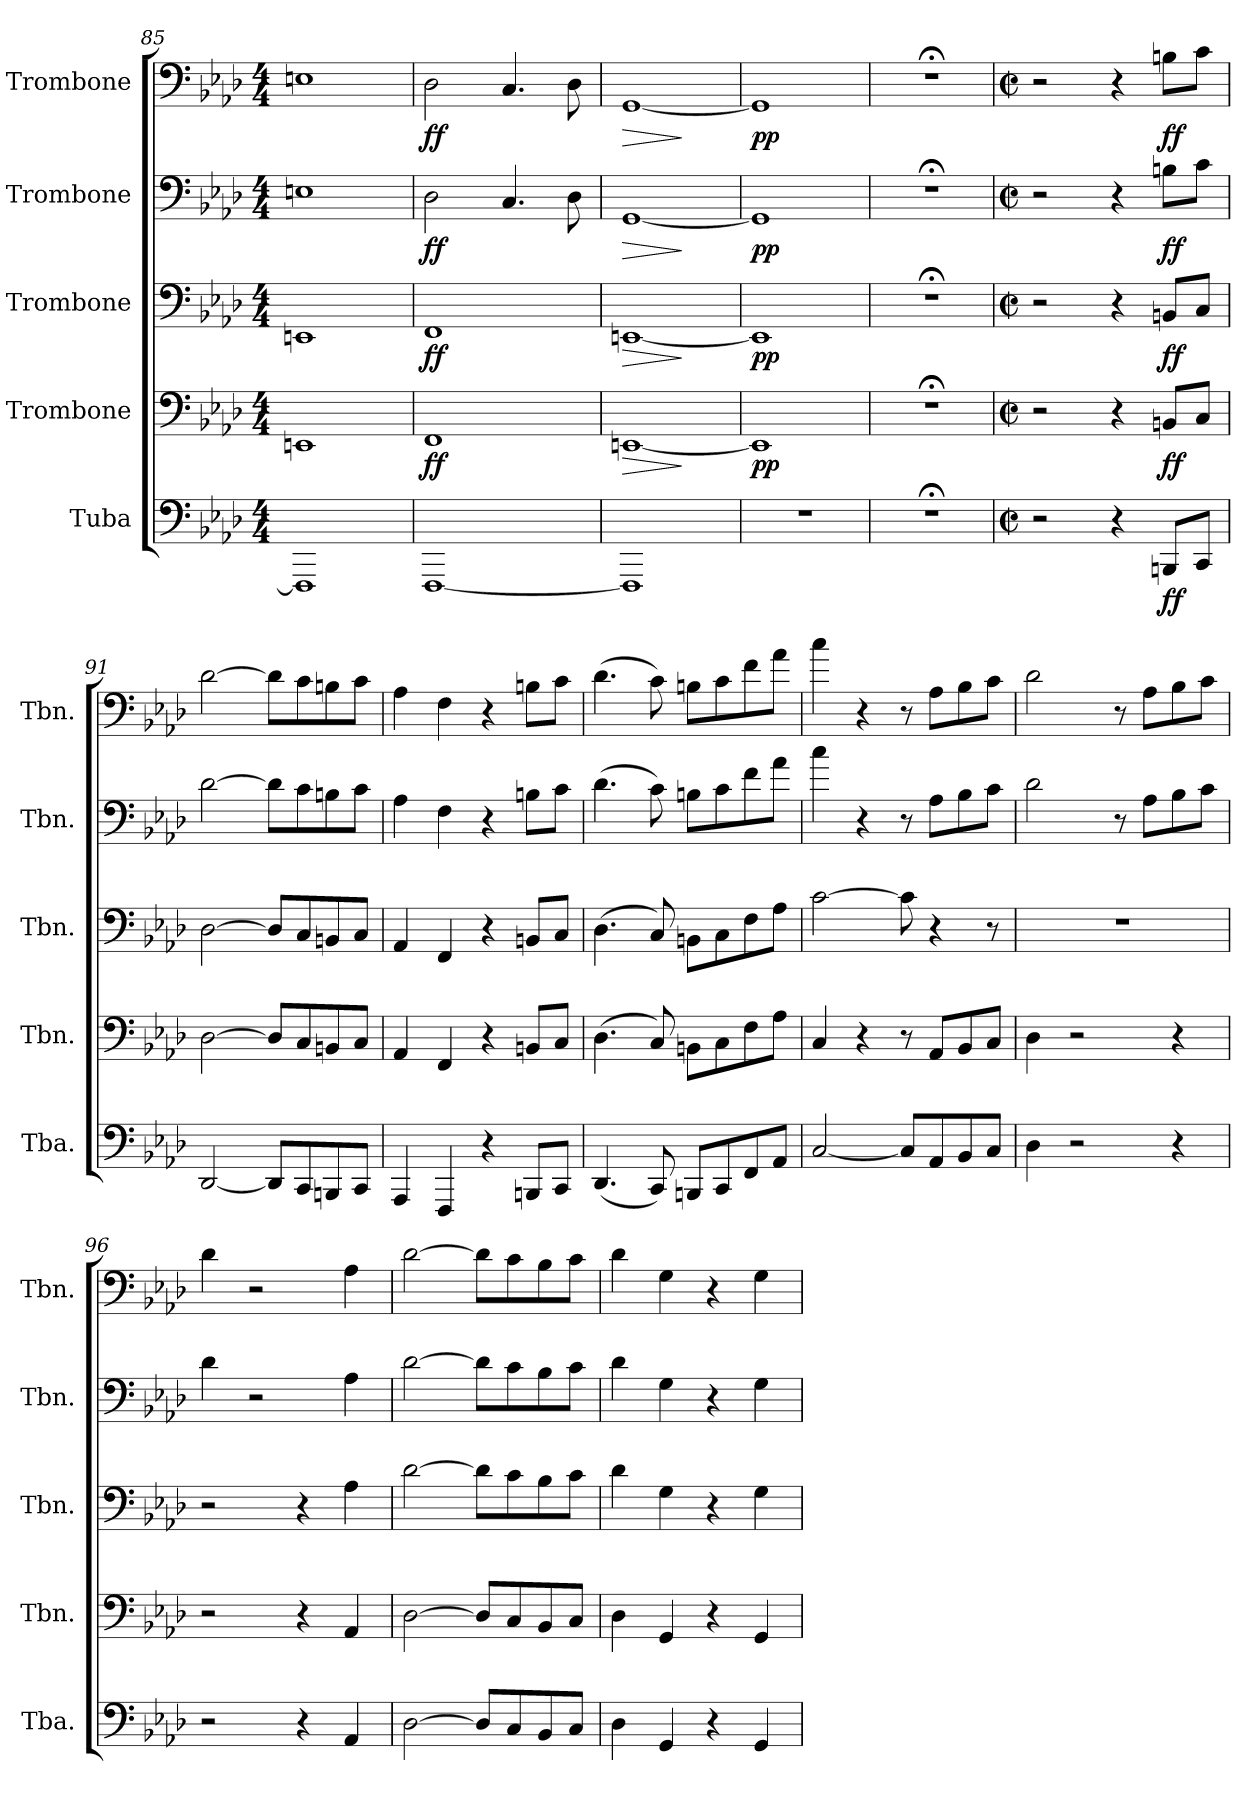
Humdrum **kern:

**kern	**dynam	**kern	**dynam	**kern	**dynam	**kern	**dynam	**kern	**dynam
*part5	*part5	*part4	*part4	*part3	*part3	*part2	*part2	*part1	*part1
*staff5	*staff5	*staff4	*staff4	*staff3	*staff3	*staff2	*staff2	*staff1	*staff1
*I"Tuba	*	*I"Trombone	*	*I"Trombone	*	*I"Trombone	*	*I"Trombone	*
*I'Tba.	*	*I'Tbn.	*	*I'Tbn.	*	*I'Tbn.	*	*I'Tbn.	*
*clefF4	*	*clefF4	*	*clefF4	*	*clefF4	*	*clefF4	*
*k[b-e-a-d-]	*	*k[b-e-a-d-]	*	*k[b-e-a-d-]	*	*k[b-e-a-d-]	*	*k[b-e-a-d-]	*
*M4/4	*	*M4/4	*	*M4/4	*	*M4/4	*	*M4/4	*
=85	=85	=85	=85	=85	=85	=85	=85	=85	=85
1FFF]	.	1EEn	.	1EEn	.	1En	.	1En	.
=86	=86	=86	=86	=86	=86	=86	=86	=86	=86
!	!	!	!LO:DY:b	!	!LO:DY:b	!	!LO:DY:b	!	!LO:DY:b
[1FFF	.	1FF	ff	1FF	ff	2D-\	ff	2D-\	ff
.	.	.	.	.	.	4.C/	.	4.C/	.
.	.	.	.	.	.	8D-\	.	8D-\	.
=87	=87	=87	=87	=87	=87	=87	=87	=87	=87
!	!	!	!LO:HP:b	!	!LO:HP:b	!	!LO:HP:b	!	!LO:HP:b
1FFF]	.	[1EEn	>	[1EEn	>	[1GG	>	[1GG	>
.	.	.	]	.	]	.	]	.	]
=88	=88	=88	=88	=88	=88	=88	=88	=88	=88
!	!	!	!LO:DY:b	!	!LO:DY:b	!	!LO:DY:b	!	!LO:DY:b
1r	.	1EE]	pp	1EE]	pp	1GG]	pp	1GG]	pp
!!LO:PB:g=z
=89	=89	=89	=89	=89	=89	=89	=89	=89	=89
1r;<	.	1r;<	.	1r;<	.	1r;<	.	1r;<	.
=90	=90	=90	=90	=90	=90	=90	=90	=90	=90
*M2/2	*	*M2/2	*	*M2/2	*	*M2/2	*	*M2/2	*
*met(c|)	*	*met(c|)	*	*met(c|)	*	*met(c|)	*	*met(c|)	*
*	*	*	*	*	*	*	*	*MM180	*
2r	.	2r	.	2r	.	2r	.	2r	.
4r	.	4r	.	4r	.	4r	.	4r	.
!	!LO:DY:b	!	!LO:DY:b	!	!LO:DY:b	!	!LO:DY:b	!	!LO:DY:b
8BBBn/L	ff	8BBn/L	ff	8BBn/L	ff	8Bn\L	ff	8Bn\L	ff
8CC/J	.	8C/J	.	8C/J	.	8c\J	.	8c\J	.
=91	=91	=91	=91	=91	=91	=91	=91	=91	=91
[2DD-/	.	[2D-\	.	[2D-\	.	[2d-\	.	[2d-\	.
8DD-/L]	.	8D-/L]	.	8D-/L]	.	8d-\L]	.	8d-\L]	.
8CC/	.	8C/	.	8C/	.	8c\	.	8c\	.
8BBBn/	.	8BBn/	.	8BBn/	.	8Bn\	.	8Bn\	.
8CC/J	.	8C/J	.	8C/J	.	8c\J	.	8c\J	.
=92	=92	=92	=92	=92	=92	=92	=92	=92	=92
4AAA-/	.	4AA-/	.	4AA-/	.	4A-\	.	4A-\	.
4FFF/	.	4FF/	.	4FF/	.	4F\	.	4F\	.
4r	.	4r	.	4r	.	4r	.	4r	.
8BBBn/L	.	8BBn/L	.	8BBn/L	.	8Bn\L	.	8Bn\L	.
8CC/J	.	8C/J	.	8C/J	.	8c\J	.	8c\J	.
=93	=93	=93	=93	=93	=93	=93	=93	=93	=93
(<4.DD-/	.	(>4.D-\	.	(>4.D-\	.	(>4.d-\	.	(>4.d-\	.
8CC/)	.	8C/)	.	8C/)	.	8c\)	.	8c\)	.
8BBBn/L	.	8BBn\L	.	8BBn\L	.	8Bn\L	.	8Bn\L	.
8CC/	.	8C\	.	8C\	.	8c\	.	8c\	.
8FF/	.	8F\	.	8F\	.	8f\	.	8f\	.
8AA-/J	.	8A-\J	.	8A-\J	.	8a-\J	.	8a-\J	.
=94	=94	=94	=94	=94	=94	=94	=94	=94	=94
[2C/	.	4C/	.	[2c\	.	4cc\	.	4cc\	.
.	.	4r	.	.	.	4r	.	4r	.
8C/L]	.	8r	.	8c\]	.	8r	.	8r	.
8AA-/	.	8AA-/L	.	4r	.	8A-\L	.	8A-\L	.
8BB-/	.	8BB-/	.	.	.	8B-\	.	8B-\	.
8C/J	.	8C/J	.	8r	.	8c\J	.	8c\J	.
!!LO:LB:g=z
=95	=95	=95	=95	=95	=95	=95	=95	=95	=95
4D-\	.	4D-\	.	1r	.	2d-\	.	2d-\	.
2r	.	2r	.	.	.	.	.	.	.
.	.	.	.	.	.	8r	.	8r	.
.	.	.	.	.	.	8A-\L	.	8A-\L	.
4r	.	4r	.	.	.	8B-\	.	8B-\	.
.	.	.	.	.	.	8c\J	.	8c\J	.
=96	=96	=96	=96	=96	=96	=96	=96	=96	=96
2r	.	2r	.	2r	.	4d-\	.	4d-\	.
.	.	.	.	.	.	2r	.	2r	.
4r	.	4r	.	4r	.	.	.	.	.
4AA-/	.	4AA-/	.	4A-\	.	4A-\	.	4A-\	.
=97	=97	=97	=97	=97	=97	=97	=97	=97	=97
[2D-\	.	[2D-\	.	[2d-\	.	[2d-\	.	[2d-\	.
8D-/L]	.	8D-/L]	.	8d-\L]	.	8d-\L]	.	8d-\L]	.
8C/	.	8C/	.	8c\	.	8c\	.	8c\	.
8BB-/	.	8BB-/	.	8B-\	.	8B-\	.	8B-\	.
8C/J	.	8C/J	.	8c\J	.	8c\J	.	8c\J	.
=98	=98	=98	=98	=98	=98	=98	=98	=98	=98
4D-\	.	4D-\	.	4d-\	.	4d-\	.	4d-\	.
4GG/	.	4GG/	.	4G\	.	4G\	.	4G\	.
4r	.	4r	.	4r	.	4r	.	4r	.
4GG/	.	4GG/	.	4G\	.	4G\	.	4G\	.
=	=	=	=	=	=	=	=	=	=
*-	*-	*-	*-	*-	*-	*-	*-	*-	*-
